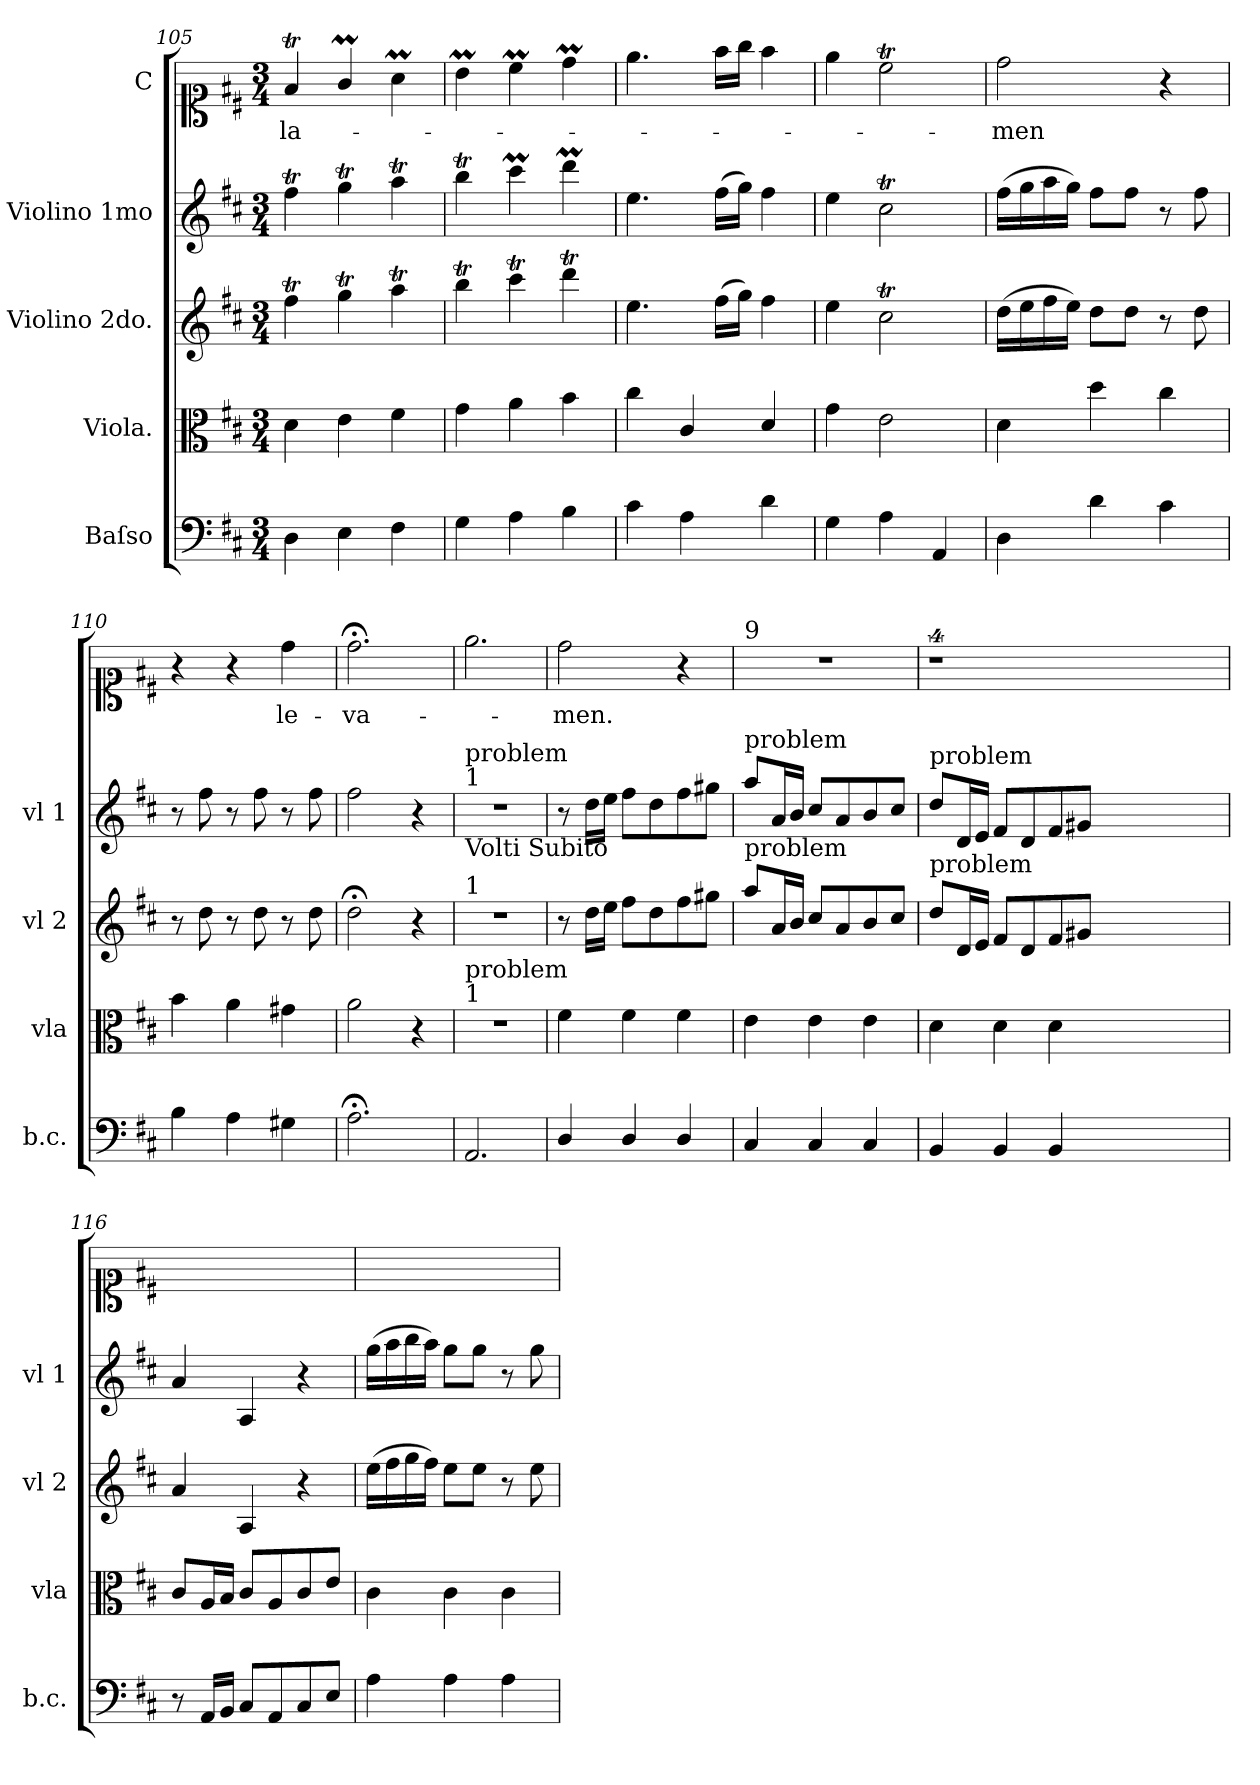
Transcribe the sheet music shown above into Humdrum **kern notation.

**kern	**kern	**kern	**kern	**kern	**text
*part5	*part4	*part3	*part2	*part1	*part1
*staff5	*staff4	*staff3	*staff2	*staff1	*staff1
*I"Baſso	*I"Viola.	*I"Violino 2do.	*I"Violino 1mo	*I"C	*
*I'b.c.	*I'vla	*I'vl 2	*I'vl 1	*	*
*clefF4	*clefC3	*clefG2	*clefG2	*clefC1	*
*k[f#c#]	*k[f#c#]	*k[f#c#]	*k[f#c#]	*k[f#c#]	*
*D:	*D:	*D:	*D:	*D:	*
*M3/4	*M3/4	*M3/4	*M3/4	*M3/4	*
=105	=105	=105	=105	=105	=105
4D\	4d\	4ff#t\	4ff#t\	4f#t/	-la-
4E\	4e\	4ggT\	4ggT\	4gM/	.
4F#\	4f#\	4aaT\	4aaT\	4aM\	.
=106	=106	=106	=106	=106	=106
4G\	4g\	4bbT\	4bbT\	4bM\	.
4A\	4a\	4ccc#t\	4ccc#m\	4cc#m\	.
4B\	4b\	4dddT\	4dddM\	4ddM\	.
=107	=107	=107	=107	=107	=107
4c#\	4cc#\	4.ee\	4.ee\	4.ee\	.
4A\	4c#/	.	.	.	.
.	.	(16ff#\LL	(16ff#\LL	16ff#\LL	.
.	.	16gg\JJ)	16gg\JJ)	16gg\JJ	.
4d\	4d/	4ff#\	4ff#\	4ff#\	.
=108	=108	=108	=108	=108	=108
4G\	4g\	4ee\	4ee\	4ee\	.
4A\	2e\	2cc#t\	2cc#t\	2cc#t\	.
4AA/	.	.	.	.	.
=109	=109	=109	=109	=109	=109
4D\	4d\	(16dd\LL	(16ff#\LL	2dd\	-men
.	.	16ee\	16gg\	.	.
.	.	16ff#\	16aa\	.	.
.	.	16ee\JJ)	16gg\JJ)	.	.
4d\	4dd\	8dd\L	8ff#\L	.	.
.	.	8dd\J	8ff#\J	.	.
4c#\	4cc#\	8r	8r	4r	.
.	.	8dd\	8ff#\	.	.
=110	=110	=110	=110	=110	=110
4B\	4b\	8r	8r	4r	.
.	.	8dd\	8ff#\	.	.
4A\	4a\	8r	8r	4r	.
.	.	8dd\	8ff#\	.	.
4G#X\	4g#X\	8r	8r	4dd\	le-
.	.	8dd\	8ff#\	.	.
=111	=111	=111	=111	=111	=111
2.A;<\	2a\	2dd;<\	2ff#\	2.dd;<\	-va-
.	4r	4r	4r	.	.
=112	=112	=112	=112	=112	=112
!	!	!	!LO:TX:b:t=Volti Subito	!	!
!	!	!	!LO:TX:a:t=1	!	!
!	!	!	!LO:TX:a:t=problem	!	!
!	!	!LO:TX:a:t=1	!	!	!
!	!LO:TX:a:t=1	!	!	!	!
!	!LO:TX:a:t=problem	!	!	!	!
2.AA/	2.r	2.r	2.r	2.ee\	.
=113	=113	=113	=113	=113	=113
4D/	4f#\	8r	8r	2dd\	-men.
.	.	16dd\LL	16dd\LL	.	.
.	.	16ee\JJ	16ee\JJ	.	.
4D/	4f#\	8ff#\L	8ff#\L	.	.
.	.	8dd\	8dd\	.	.
4D/	4f#\	8ff#\	8ff#\	4r	.
.	.	8gg#X\J	8gg#X\J	.	.
=114	=114	=114	=114	=114	=114
!	!	!	!	!LO:TX:a:t=9	!
!	!	!	!LO:TX:a:t=problem	!	!
!	!	!LO:TX:a:t=problem	!	!	!
4C#/	4e\	8aa\L	8aa\L	2.r	.
.	.	16a/L	16a/L	.	.
.	.	16b/JJ	16b/JJ	.	.
4C#/	4e\	8cc#/L	8cc#/L	.	.
.	.	8a/	8a/	.	.
4C#/	4e\	8b/	8b/	.	.
.	.	8cc#/J	8cc#/J	.	.
=115	=115	=115	=115	=115	=115
!	!	!	!LO:TX:a:t=problem	!	!
!	!	!LO:TX:a:t=problem	!	!	!
4BB/	4d\	8dd\L	8dd\L	4%9r	.
.	.	16d/L	16d/L	.	.
.	.	16e/JJ	16e/JJ	.	.
4BB/	4d\	8f#/L	8f#/L	.	.
.	.	8d/	8d/	.	.
4BB/	4d\	8f#/	8f#/	.	.
.	.	8g#X/J	8g#X/J	.	.
1.ryy	1.ryy	1.ryy	1.ryy	.	.
=116	=116	=116	=116	=116	=116
8r	8c#/L	4a/	4a/	2.ryy	.
16AA/LL	16A/L	.	.	.	.
16BB/JJ	16B/JJ	.	.	.	.
8C#/L	8c#/L	4A/	4A/	.	.
8AA/	8A/	.	.	.	.
8C#/	8c#/	4r	4r	.	.
8E/J	8e/J	.	.	.	.
=117	=117	=117	=117	=117	=117
4A\	4c#\	(16ee\LL	(16gg\LL	2.ryy	.
.	.	16ff#\	16aa\	.	.
.	.	16gg\	16bb\	.	.
.	.	16ff#\JJ)	16aa\JJ)	.	.
4A\	4c#\	8ee\L	8gg\L	.	.
.	.	8ee\J	8gg\J	.	.
4A\	4c#\	8r	8r	.	.
.	.	8ee\	8gg\	.	.
=	=	=	=	=	=
*-	*-	*-	*-	*-	*-
